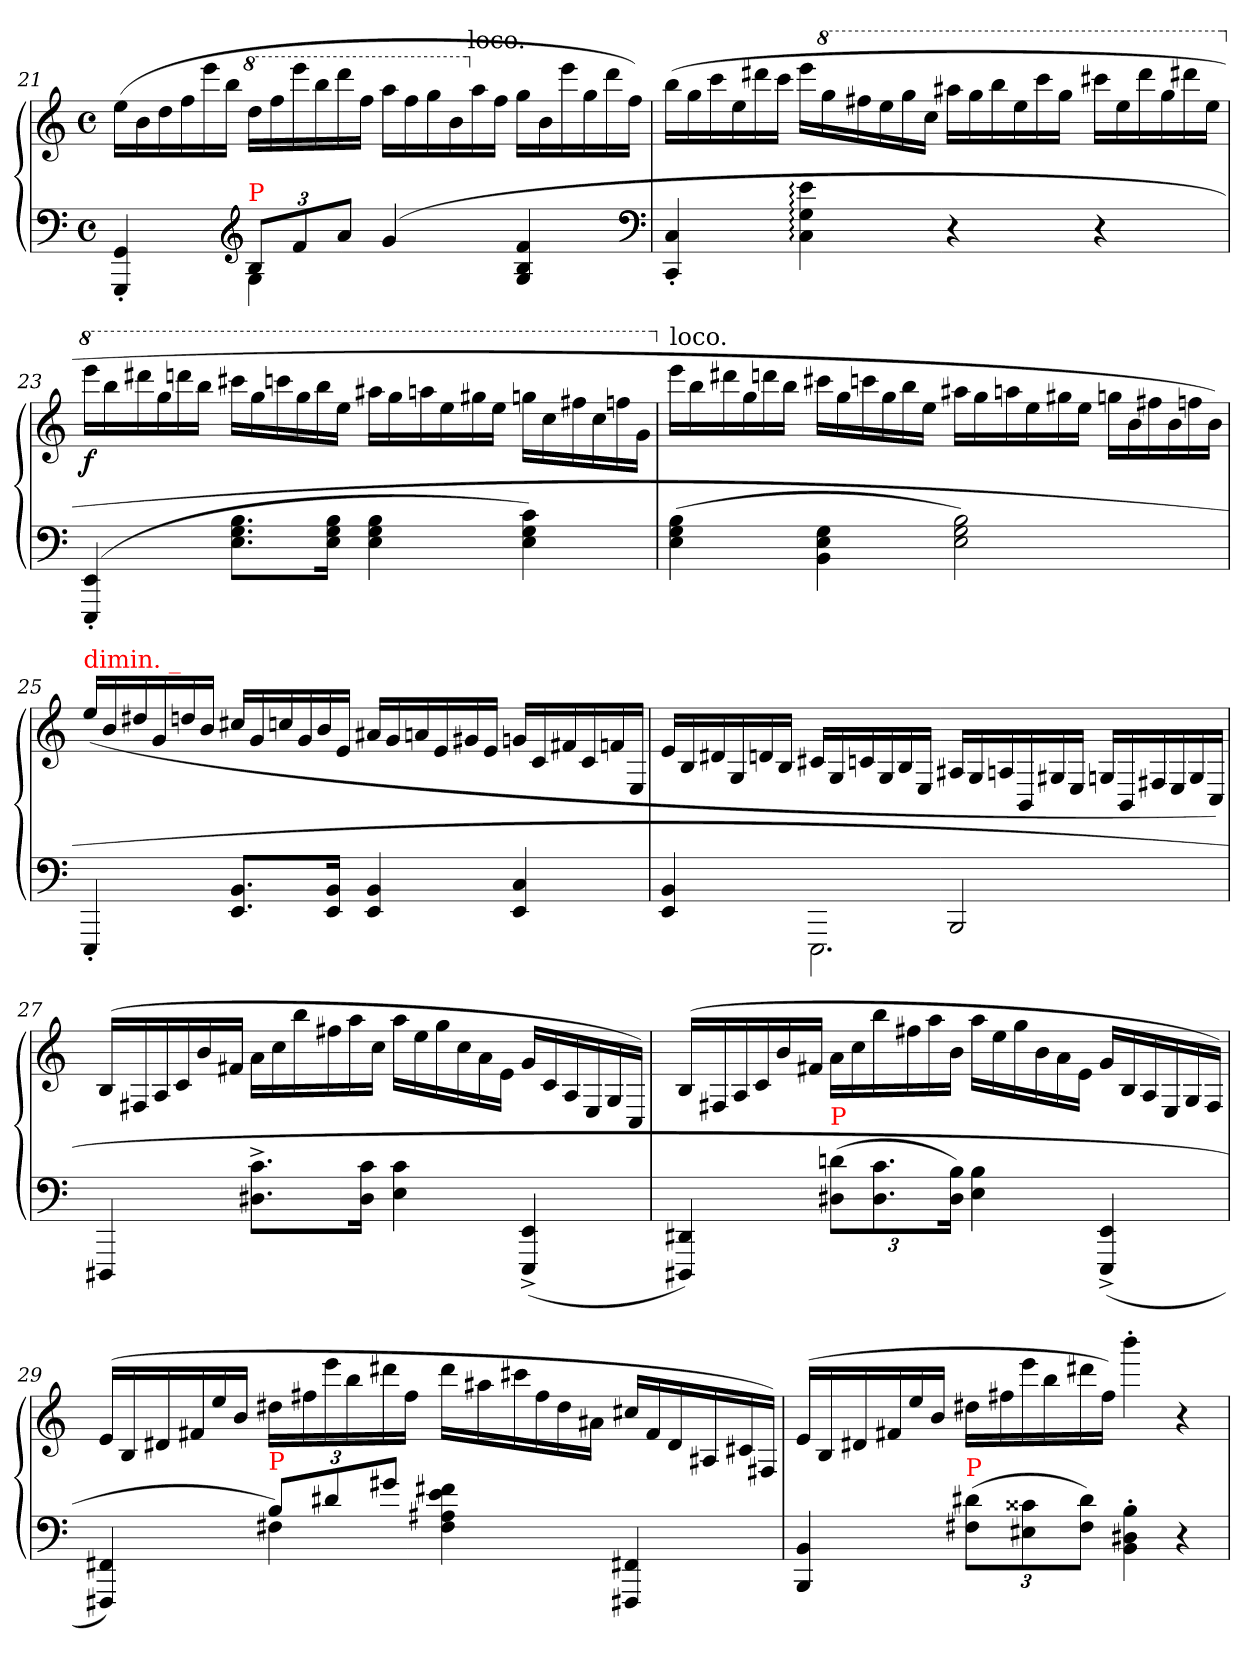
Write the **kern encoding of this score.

**kern	**kern	**dynam
*part1	*part1	*part1
*staff2	*staff1	*staff1/2
*clefF4	*clefG2	*
*k[]	*k[]	*
*a:	*a:	*
*M4/4	*M4/4	*
*met(c)	*met(c)	*
=21	=21	=21
*^	*	*
*	*	*Xtuplet	*
4GG'< 4GGG'<	4ryy	(>24eeLL	.
.	.	24b	.
.	.	24dd	.
.	.	24ff	.
.	.	24eee	.
.	.	24bbJJ	.
*clefG2	*	*	*
*Xbrackettup	*	*	*
*	*	*8va	*
!LO:TX:a:color=red:t=P	!	!	!
12BL	4G)	24dddLL	.
.	.	24fff	.
12f	.	24eeee	.
.	.	24bbb	.
12aJ	.	24dddd	.
.	.	24fffJJ	.
(<4g	2ryy	24aaaLL	.
.	.	24fff	.
.	.	24ggg	.
.	.	24bb	.
*	*	*X8va	*
!	!	!LO:TX:a:t=loco.	!
.	.	24aa	.
.	.	24ffJJ	.
4f 4B 4G	.	24ggLL	.
.	.	24b	.
.	.	24eee	.
.	.	24gg	.
.	.	24ddd	.
.	.	24ffJJ)	.
*v	*v	*	*
*clefF4	*	*
=22	=22	=22
4C'< 4CC'<	(>24bbLL	.
.	24gg	.
.	24ccc	.
.	24ee	.
.	24ddd#X	.
.	24cccJJ	.
4e: 4G: 4C:	24eeeLL	.
*	*8va	*
.	24ggg	.
.	24fff#X	.
.	24eee	.
.	24ggg	.
.	24cccJJ	.
4r	24aaa#XLL	.
.	24ggg	.
.	24bbb	.
.	24eee	.
.	24cccc	.
.	24gggJJ	.
4r	24cccc#XLL	.
.	24eee	.
.	24dddd#	.
.	24ggg	.
.	24dddd#X	.
.	24eeeJJ	.
=23	=23	=23
*	*X8va	*
*	*8va	*
(>4EE'< 4EEE'<	24eeeeLL	f
.	24bbb	.
.	24dddd#X	.
.	24ggg	.
.	24ddddn	.
.	24bbbJJ	.
8.B 8.G 8.EL	24cccc#XLL	.
.	24ggg	.
.	24ccccn	.
.	24ggg	.
.	24bbb	.
16B 16G 16EJk	.	.
.	24eeeJJ	.
4B 4G 4E	24aaa#XLL	.
.	24ggg	.
.	24aaan	.
.	24eee	.
.	24ggg#X	.
.	24eeeJJ	.
4c 4G 4E)	24gggnLL	.
.	24ccc	.
.	24fff#X	.
.	24ccc	.
.	24fffn	.
.	24ggJJ	.
=24	=24	=24
*	*X8va	*
!	!LO:TX:a:t=loco.	!
(>4B 4G 4E	24eeeLL	.
.	24bb	.
.	24ddd#X	.
.	24gg	.
.	24dddn	.
.	24bbJJ	.
4G 4E 4BB	24ccc#XLL	.
.	24gg	.
.	24cccn	.
.	24gg	.
.	24bb	.
.	24eeJJ	.
2B 2G 2E)	24aa#XLL	.
.	24gg	.
.	24aan	.
.	24ee	.
.	24gg#X	.
.	24eeJJ	.
.	24ggnLL	.
.	24b	.
.	24ff#X	.
.	24b	.
.	24ffn	.
.	24bJJ)	.
=25	=25	=25
!	!LO:TX:a:color=red:t=dimin. _	!
4EEE'<	(>24ee/LL	.
.	24b/	.
.	24dd#X/	.
.	24g/	.
.	24ddn/	.
.	24b/JJ	.
8.BB 8.EEL	24cc#XLL	.
.	24g	.
.	24ccn	.
.	24g	.
.	24b	.
16BB 16EEJk	.	.
.	24eJJ	.
4BB 4EE	24a#XLL	.
.	24g	.
.	24an	.
.	24e	.
.	24g#X	.
.	24eJJ	.
4C 4EE	24gnLL	.
.	24c	.
.	24f#X	.
.	24c	.
.	24fn	.
.	24E/JJ	.
=26	=26	=26
*^	*	*
4BB 4EE	4ryy	24eLL	.
.	.	24B	.
.	.	24d#X	.
.	.	24G/	.
.	.	24dn	.
.	.	24BJJ	.
4ryy	2.EEE	24c#XLL	.
.	.	24G/	.
.	.	24cn/	.
.	.	24G/	.
.	.	24B/	.
.	.	24E/JJ	.
2BBB	.	24A#XLL	.
.	.	24G/	.
.	.	24An/	.
.	.	24BB/	.
.	.	24G#X	.
.	.	24E/JJ	.
.	.	24Gn/LL	.
.	.	24BB/	.
.	.	24F#X	.
.	.	24E/	.
.	.	24G/	.
.	.	24C/JJ)	.
*v	*v	*	*
=27	=27	=27
4DDD#X/	(>24B/LL	.
.	24F#X	.
.	24A/	.
.	24c/	.
.	24b	.
.	24f#XJJ	.
8.c^> 8.D#X^>L	24aLL	.
.	24cc	.
.	24bb	.
.	24ff#X	.
.	24aa	.
16c 16D#Jk	.	.
.	24ccJJ	.
4c 4E	24aaLL	.
.	24ee	.
.	24gg	.
.	24cc	.
.	24a	.
.	24eJJ	.
(<4EE^> 4EEE^>	24gLL	.
.	24c	.
.	24A/	.
.	24E/	.
.	24G/	.
.	24C/JJ)	.
=28	=28	=28
4DD#X/ 4DDD#X/)	(>24B/LL	.
.	24F#X	.
.	24A/	.
.	24c	.
.	24b	.
.	24f#XJJ	.
!LO:TX:a:color=red:t=P	!	!
(>12dn 12D#XL	24aLL	.
.	24cc	.
12.c 12.D#	24bb	.
.	24ff#X	.
.	24aa	.
24B 24D#Jk)	24bJJ	.
4B 4E	24aaLL	.
.	24ee	.
.	24gg	.
.	24b	.
.	24a	.
.	24eJJ	.
(<4EE^> 4EEE^>	24gLL	.
.	24B	.
.	24A/	.
.	24E/	.
.	24G/	.
.	24F#/JJ)	.
=29	=29	=29
*^	*	*
4FF#X 4FFF#X)	4ryy	(>24eLL	.
.	.	24B	.
.	.	24d#X	.
.	.	24f#X	.
.	.	24ee	.
.	.	24bJJ	.
!LO:TX:a:color=red:t=P	!	!	!
12BL	4F#X)	24dd#XLL	.
.	.	24ff#X	.
12d#X	.	24eee	.
.	.	24bb	.
(<12g#XJ	.	24ddd#X	.
.	.	24ff#JJ	.
4ryy	4f# 4e 4A#X 4F#	24ddd#LL	.
.	.	24aa#X	.
.	.	24ccc#X	.
.	.	24ff#	.
.	.	24dd#	.
.	.	24a#XJJ	.
4FF#X 4FFF#X	4ryy	24cc#XLL	.
.	.	24f#	.
.	.	24d#	.
.	.	24A#X	.
.	.	24c#X	.
.	.	24F#JJ)	.
*v	*v	*	*
=30	=30	=30
4BB 4BBB	(>24eLL	.
.	24B	.
.	24d#X	.
.	24f#X	.
.	24ee	.
.	24bJJ	.
!LO:TX:a:color=red:t=P	!	!
(>12d#X 12F#XL	24dd#XLL	.
.	24ff#X	.
12c##X 12E#X	24eee	.
.	24bb	.
12d# 12F#J)	24ddd#X	.
.	24ff#JJ)	.
4B'> 4D#X'> 4BB'>	4bbb'>	.
4r	4r	.
=	=	=
*-	*-	*-
